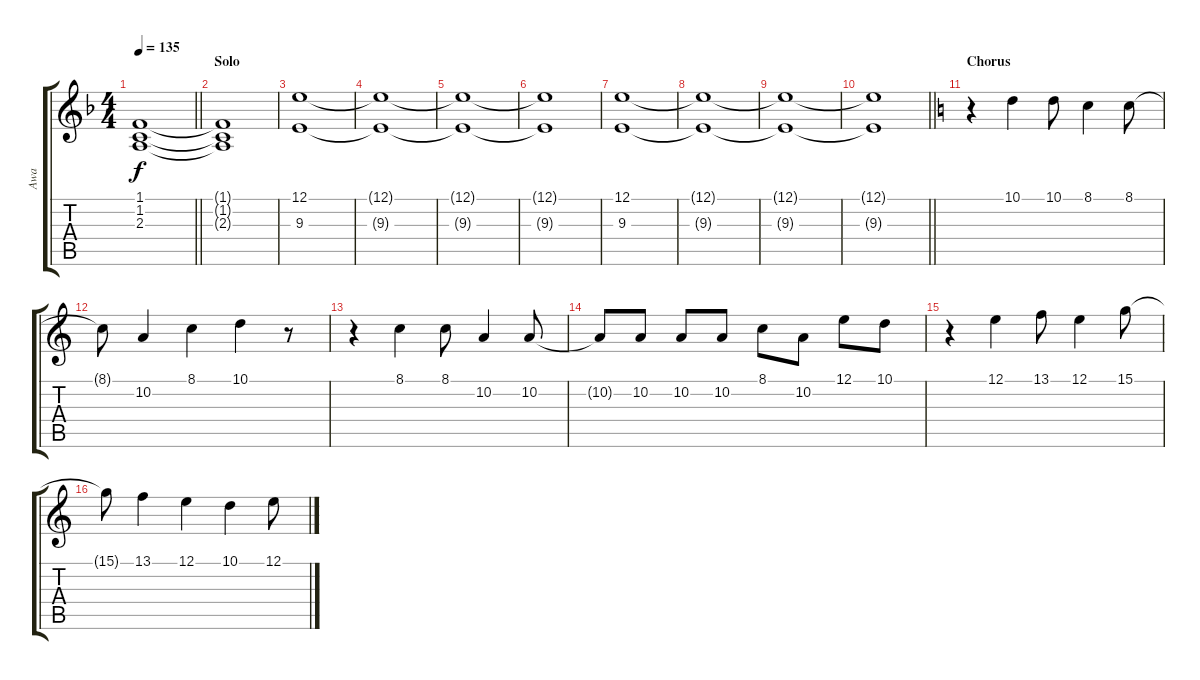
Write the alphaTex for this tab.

\track ("Awa" "Awa") {instrument choiraahs}
\staff {score tabs}
\tuning (E4 B3 G3 D3 A2 E2) {hide}
\ts (4 4)
\tempo 135
\clef g2
\barLineRight lightlight
\ks f
(1.1{t} 1.2{t} 2.3{t}).1{dy f} |
\section ("" "Solo")
(1.1{t} 1.2{t} 2.3{t}).1 |
(12.1 9.3).1{volume 6 instrument choiraahs} |
(12.1{t} 9.3{t}).1 |
(12.1{t} 9.3{t}).1 |
(12.1{t} 9.3{t}).1 |
(12.1 9.3).1{volume 5 instrument choiraahs} |
(12.1{t} 9.3{t}).1 |
(12.1{t} 9.3{t}).1 |
\barLineRight lightlight
(12.1{t} 9.3{t}).1 |
\section ("" "Chorus")
\ks c
r.4{volume 7 instrument choiraahs} 10.1.4 10.1.8 8.1.4 8.1.8 |
8.1{t}.8 10.2.4 8.1.4 10.1.4 r.8 |
r.4 8.1.4 8.1.8 10.2.4 10.2.8 |
10.2{t}.8 10.2.8 10.2.8 10.2.8 8.1.8 10.2.8 12.1.8 10.1.8 |
r.4 12.1.4 13.1.8 12.1.4 15.1.8 |
15.1{t}.8 13.1.4 12.1.4 10.1.4 12.1.8
